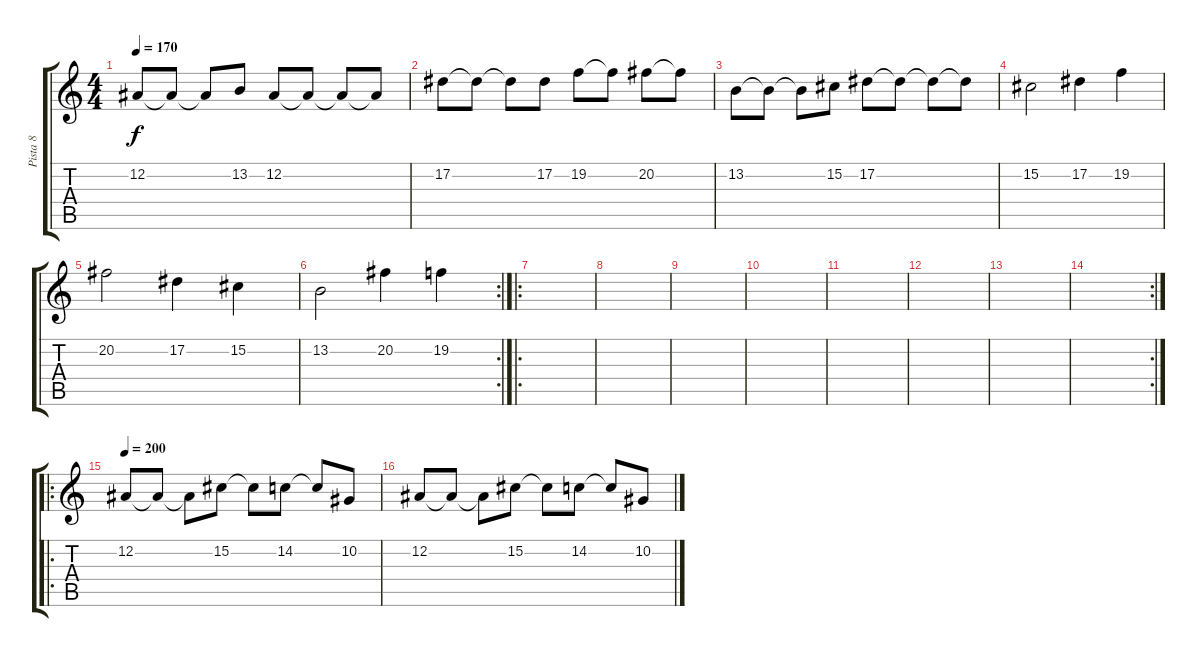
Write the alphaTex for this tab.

\track ("Pista 8" "Pista 8") {instrument englishhorn}
\staff {score tabs}
\tuning (Eb4 Bb3 Gb3 Db3 Ab2 Eb2) {hide}
\ts (4 4)
\tempo 170
\clef g2
\ks c
12.2.8{dy f} 12.2{t}.8 12.2{t}.8 13.2.8 12.2.8 12.2{t}.8 12.2{t}.8 12.2{t}.8 |
17.2.8 17.2{t}.8 17.2{t}.8 17.2.8 19.2.8 19.2{t}.8 20.2.8 20.2{t}.8 |
13.2.8 13.2{t}.8 13.2{t}.8 15.2.8 17.2.8 17.2{t}.8 17.2{t}.8 17.2{t}.8 |
15.2.2 17.2.4 19.2.4 |
20.2.2 17.2.4 15.2.4 |
\rc 2
13.2.2 20.2.4 19.2.4 |
\ro
|
|
|
|
|
|
|
\rc 2
|
\ro
\tempo 200
12.2.8 12.2{t}.8 12.2{t}.8 15.2.8 15.2{t}.8 14.2.8 14.2{t}.8 10.2.8 |
12.2.8 12.2{t}.8 12.2{t}.8 15.2.8 15.2{t}.8 14.2.8 14.2{t}.8 10.2.8
